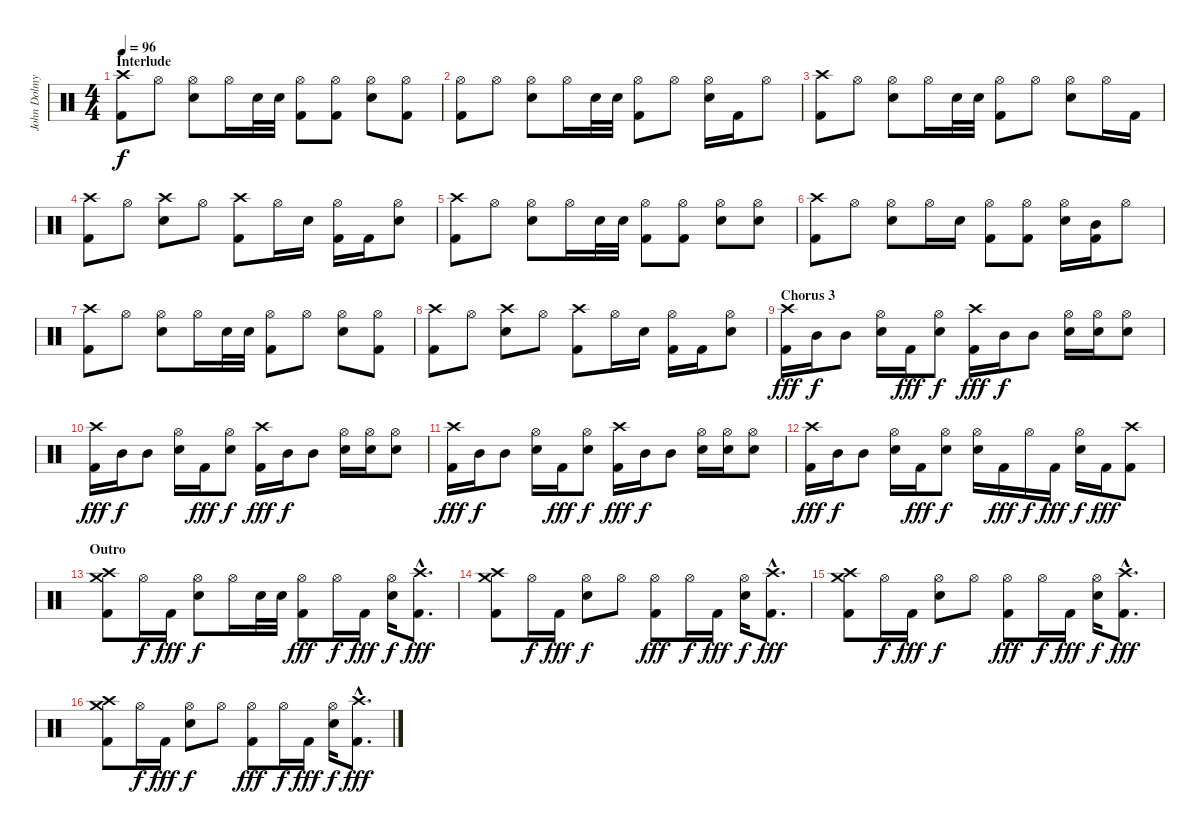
\track ("John Dolmyan [Drums]" "John Dolmy") {instrument percussion}
\staff {score}
\articulation defaults
\ts (4 4)
\section ("" "Interlude")
\tempo 96
\clef neutral
\ks c
("Crash high (hit)" "Kick (hit) 2").8{dy f} "Hi-Hat (open)".8 ("Hi-Hat (open)" "Electric Snare (hit)").8 "Hi-Hat (open)".16 "Electric Snare (hit)".32 "Electric Snare (hit)".32 ("Hi-Hat (open)" "Kick (hit) 2").8 ("Hi-Hat (open)" "Kick (hit) 2").8 ("Hi-Hat (open)" "Electric Snare (hit)").8 ("Hi-Hat (open)" "Kick (hit) 2").8 |
("Hi-Hat (open)" "Kick (hit) 2").8 "Hi-Hat (open)".8 ("Hi-Hat (open)" "Electric Snare (hit)").8 "Hi-Hat (open)".16 "Electric Snare (hit)".32 "Electric Snare (hit)".32 ("Hi-Hat (open)" "Kick (hit) 2").8 "Hi-Hat (open)".8 ("Hi-Hat (open)" "Electric Snare (hit)").16 "Kick (hit) 2".16 "Hi-Hat (open)".8 |
("Crash high (hit)" "Kick (hit) 2").8 "Hi-Hat (open)".8 ("Hi-Hat (open)" "Electric Snare (hit)").8 "Hi-Hat (open)".16 "Electric Snare (hit)".32 "Electric Snare (hit)".32 ("Hi-Hat (open)" "Kick (hit) 2").8 "Hi-Hat (open)".8 ("Hi-Hat (open)" "Electric Snare (hit)").8 "Hi-Hat (open)".16 "Kick (hit) 2".16 |
("Crash high (hit)" "Kick (hit) 2").8 "Hi-Hat (open)".8 ("Crash high (hit)" "Electric Snare (hit)").8 "Hi-Hat (open)".8 ("Crash high (hit)" "Kick (hit) 2").8 "Hi-Hat (open)".16 "Electric Snare (hit)".16 ("Hi-Hat (open)" "Kick (hit) 2").16 "Kick (hit) 2".16 ("Hi-Hat (open)" "Electric Snare (hit)").8 |
("Crash high (hit)" "Kick (hit) 2").8 "Hi-Hat (open)".8 ("Hi-Hat (open)" "Electric Snare (hit)").8 "Hi-Hat (open)".16 "Electric Snare (hit)".32 "Electric Snare (hit)".32 ("Hi-Hat (open)" "Kick (hit) 2").8 ("Hi-Hat (open)" "Kick (hit) 2").8 ("Hi-Hat (open)" "Electric Snare (hit)").8 ("Hi-Hat (open)" "Electric Snare (hit)").8 |
("Crash high (hit)" "Kick (hit) 2").8 "Hi-Hat (open)".8 ("Hi-Hat (open)" "Electric Snare (hit)").8 "Hi-Hat (open)".16 "Electric Snare (hit)".16 ("Hi-Hat (open)" "Kick (hit) 2").8 ("Hi-Hat (open)" "Kick (hit) 2").8 ("Hi-Hat (open)" "Electric Snare (hit)").16 ("Mid Tom (hit)" "Kick (hit) 2").16 "Hi-Hat (open)".8 |
("Crash high (hit)" "Kick (hit) 2").8 "Hi-Hat (open)".8 ("Hi-Hat (open)" "Electric Snare (hit)").8 "Hi-Hat (open)".16 "Electric Snare (hit)".32 "Electric Snare (hit)".32 ("Hi-Hat (open)" "Kick (hit) 2").8 "Hi-Hat (open)".8 ("Hi-Hat (open)" "Electric Snare (hit)").8 ("Hi-Hat (open)" "Kick (hit) 2").8 |
("Crash high (hit)" "Kick (hit) 2").8 "Hi-Hat (open)".8 ("Crash high (hit)" "Electric Snare (hit)").8 "Hi-Hat (open)".8 ("Crash high (hit)" "Kick (hit) 2").8 "Hi-Hat (open)".16 "Electric Snare (hit)".16 ("Hi-Hat (open)" "Kick (hit) 2").16 "Kick (hit) 2".16 ("Hi-Hat (open)" "Electric Snare (hit)").8 |
\section ("" "Chorus 3")
("Crash high (hit)" "Kick (hit) 2").16{dy fff} "Mid Tom (hit)".16{dy f} "Mid Tom (hit)".8 ("Hi-Hat (open)" "Electric Snare (hit)").16 "Kick (hit) 2".16{dy fff} ("Hi-Hat (open)" "Electric Snare (hit)").8{dy f} ("Crash high (hit)" "Kick (hit) 2").16{dy fff} "Mid Tom (hit)".16{dy f} "Mid Tom (hit)".8 ("Hi-Hat (open)" "Electric Snare (hit)").16 ("Hi-Hat (open)" "Electric Snare (hit)").16 ("Hi-Hat (open)" "Electric Snare (hit)").8 |
("Crash high (hit)" "Kick (hit) 2").16{dy fff} "Mid Tom (hit)".16{dy f} "Mid Tom (hit)".8 ("Hi-Hat (open)" "Electric Snare (hit)").16 "Kick (hit) 2".16{dy fff} ("Hi-Hat (open)" "Electric Snare (hit)").8{dy f} ("Crash high (hit)" "Kick (hit) 2").16{dy fff} "Mid Tom (hit)".16{dy f} "Mid Tom (hit)".8 ("Hi-Hat (open)" "Electric Snare (hit)").16 ("Hi-Hat (open)" "Electric Snare (hit)").16 ("Hi-Hat (open)" "Electric Snare (hit)").8 |
("Crash high (hit)" "Kick (hit) 2").16{dy fff} "Mid Tom (hit)".16{dy f} "Mid Tom (hit)".8 ("Hi-Hat (open)" "Electric Snare (hit)").16 "Kick (hit) 2".16{dy fff} ("Hi-Hat (open)" "Electric Snare (hit)").8{dy f} ("Crash high (hit)" "Kick (hit) 2").16{dy fff} "Mid Tom (hit)".16{dy f} "Mid Tom (hit)".8 ("Hi-Hat (open)" "Electric Snare (hit)").16 ("Hi-Hat (open)" "Electric Snare (hit)").16 ("Hi-Hat (open)" "Electric Snare (hit)").8 |
("Crash high (hit)" "Kick (hit) 2").16{dy fff} "Mid Tom (hit)".16{dy f} "Mid Tom (hit)".8 ("Hi-Hat (open)" "Electric Snare (hit)").16 "Kick (hit) 2".16{dy fff} ("Hi-Hat (open)" "Electric Snare (hit)").8{dy f} ("Hi-Hat (open)" "Electric Snare (hit)").16 "Kick (hit) 2".16{dy fff} "Hi-Hat (open)".16{dy f} "Kick (hit) 2".16{dy fff} ("Hi-Hat (open)" "Electric Snare (hit)").16{dy f} "Kick (hit) 2".16{dy fff} ("Crash high (hit)" "Kick (hit) 2").8 |
\section ("" "Outro")
("Crash high (hit)" "Crash medium (hit)" "Kick (hit) 2").8 "Hi-Hat (open)".16{dy f} "Kick (hit) 2".16{dy fff} ("Hi-Hat (open)" "Electric Snare (hit)").8{dy f} "Hi-Hat (open)".16 "Electric Snare (hit)".32 "Electric Snare (hit)".32 ("Hi-Hat (open)" "Kick (hit) 2").8{dy fff} "Hi-Hat (open)".16{dy f} "Kick (hit) 2".16{dy fff} ("Hi-Hat (open)" "Electric Snare (hit)").16{dy f} ("Crash high (hit)"{hac} "Kick (hit) 2"{hac}).8{d dy fff} |
("Crash high (hit)" "Crash medium (hit)" "Kick (hit) 2").8 "Hi-Hat (open)".16{dy f} "Kick (hit) 2".16{dy fff} ("Hi-Hat (open)" "Electric Snare (hit)").8{dy f} "Hi-Hat (open)".8 ("Hi-Hat (open)" "Kick (hit) 2").8{dy fff} "Hi-Hat (open)".16{dy f} "Kick (hit) 2".16{dy fff} ("Hi-Hat (open)" "Electric Snare (hit)").16{dy f} ("Crash high (hit)"{hac} "Kick (hit) 2"{hac}).8{d dy fff} |
("Crash high (hit)" "Crash medium (hit)" "Kick (hit) 2").8 "Hi-Hat (open)".16{dy f} "Kick (hit) 2".16{dy fff} ("Hi-Hat (open)" "Electric Snare (hit)").8{dy f} "Hi-Hat (open)".8 ("Hi-Hat (open)" "Kick (hit) 2").8{dy fff} "Hi-Hat (open)".16{dy f} "Kick (hit) 2".16{dy fff} ("Hi-Hat (open)" "Electric Snare (hit)").16{dy f} ("Crash high (hit)"{hac} "Kick (hit) 2"{hac}).8{d dy fff} |
("Crash high (hit)" "Crash medium (hit)" "Kick (hit) 2").8 "Hi-Hat (open)".16{dy f} "Kick (hit) 2".16{dy fff} ("Hi-Hat (open)" "Electric Snare (hit)").8{dy f} "Hi-Hat (open)".8 ("Hi-Hat (open)" "Kick (hit) 2").8{dy fff} "Hi-Hat (open)".16{dy f} "Kick (hit) 2".16{dy fff} ("Hi-Hat (open)" "Electric Snare (hit)").16{dy f} ("Crash high (hit)"{hac} "Kick (hit) 2"{hac}).8{d dy fff}
